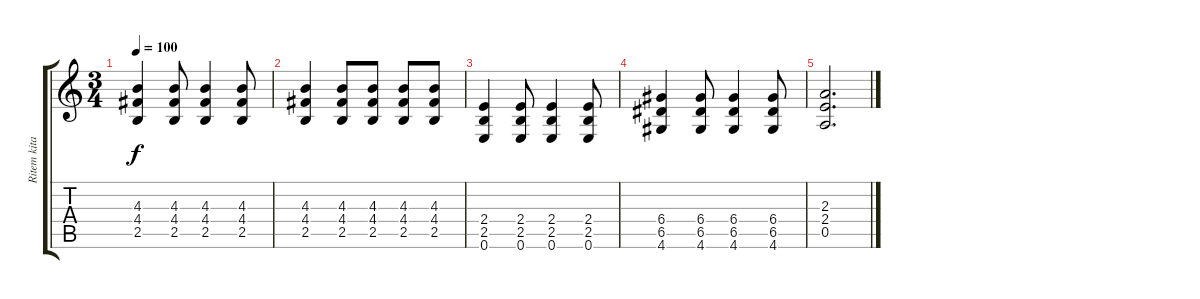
\track ("Ritem kitara" "Ritem kita") {instrument electricguitarclean}
\staff {score tabs}
\tuning (E4 B3 G3 D3 A2 E2) {hide}
\ts (3 4)
\tempo 100
\clef g2
\ks c
(4.3 4.4 2.5).4{dy f} (4.3 4.4 2.5).8 (4.3 4.4 2.5).4 (4.3 4.4 2.5).8 |
(4.3 4.4 2.5).4 (4.3 4.4 2.5).8 (4.3 4.4 2.5).8 (4.3 4.4 2.5).8 (4.3 4.4 2.5).8 |
(2.4 2.5 0.6).4 (2.4 2.5 0.6).8 (2.4 2.5 0.6).4 (2.4 2.5 0.6).8 |
(6.4 6.5 4.6).4 (6.4 6.5 4.6).8 (6.4 6.5 4.6).4 (6.4 6.5 4.6).8 |
(2.3 2.4 0.5).2{d}
